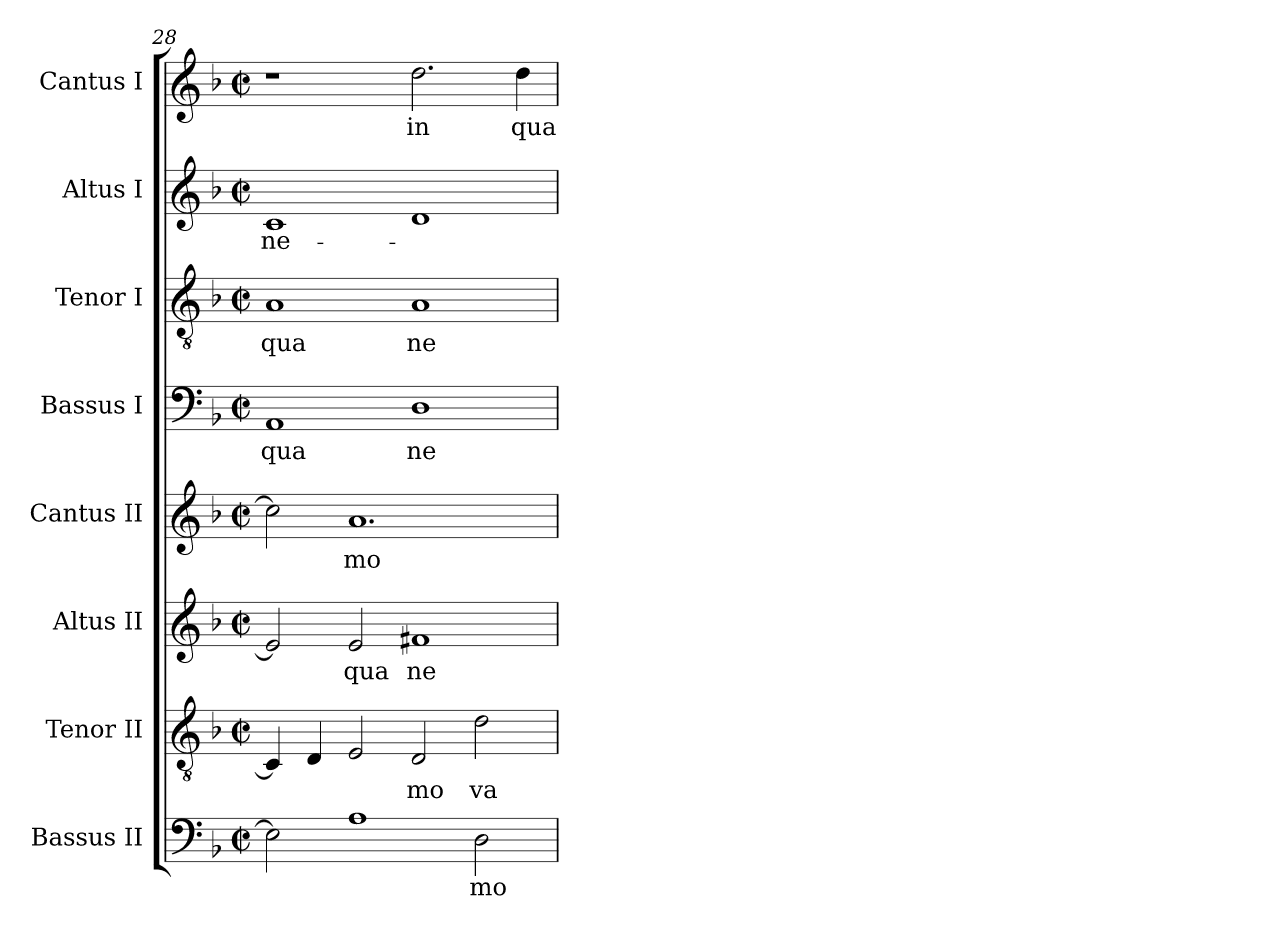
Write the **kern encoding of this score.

**kern	**text	**kern	**text	**kern	**text	**kern	**text	**kern	**text	**kern	**text	**kern	**text	**kern	**text
*part8	*part8	*part7	*part7	*part6	*part6	*part5	*part5	*part4	*part4	*part3	*part3	*part2	*part2	*part1	*part1
*staff8	*staff8	*staff7	*staff7	*staff6	*staff6	*staff5	*staff5	*staff4	*staff4	*staff3	*staff3	*staff2	*staff2	*staff1	*staff1
*I"Bassus II	*	*I"Tenor II	*	*I"Altus II	*	*I"Cantus II	*	*I"Bassus I	*	*I"Tenor I	*	*I"Altus I	*	*I"Cantus I	*
*clefF4	*	*clefGv2	*	*clefG2	*	*clefG2	*	*clefF4	*	*clefGv2	*	*clefG2	*	*clefG2	*
*k[b-]	*	*k[b-]	*	*k[b-]	*	*k[b-]	*	*k[b-]	*	*k[b-]	*	*k[b-]	*	*k[b-]	*
*F:	*	*F:	*	*F:	*	*F:	*	*F:	*	*F:	*	*F:	*	*F:	*
*M2/2	*	*M2/2	*	*M2/2	*	*M2/2	*	*M2/2	*	*M2/2	*	*M2/2	*	*M2/2	*
*met(c|)	*	*met(c|)	*	*met(c|)	*	*met(c|)	*	*met(c|)	*	*met(c|)	*	*met(c|)	*	*met(c|)	*
=28	=28	=28	=28	=28	=28	=28	=28	=28	=28	=28	=28	=28	=28	=28	=28
!	!	!	!	!	!	!	!	!	!LO:LY:b:cj	!	!LO:LY:b:cj	!	!LO:LY:b:cj	!	!
2E\]	.	4C/]	.	2e/]	.	2cc\]	.	1AA	qua	1A	qua	1c	ne-	1r	.
.	.	4D/	.	.	.	.	.	.	.	.	.	.	.	.	.
!	!	!	!	!	!LO:LY:b:cj	!	!LO:LY:b:cj	!	!	!	!	!	!	!	!
1A	.	2E/	.	2e/	qua	1.a	-mo	.	.	.	.	.	.	.	.
!	!	!	!LO:LY:b:cj	!	!LO:LY:b:cj	!	!	!	!LO:LY:b:cj	!	!LO:LY:b:cj	!	!	!	!LO:LY:b:cj
.	.	2D/	-mo	1f#X	ne-	.	.	1D	ne-	1A	ne-	1d	.	2.dd\	in
!	!LO:LY:b:cj	!	!LO:LY:b:cj	!	!	!	!	!	!	!	!	!	!	!	!
2D\	mo	2d\	va-	.	.	.	.	.	.	.	.	.	.	.	.
!	!	!	!	!	!	!	!	!	!	!	!	!	!	!	!LO:LY:b:cj
.	.	.	.	.	.	.	.	.	.	.	.	.	.	4dd\	qua
=	=	=	=	=	=	=	=	=	=	=	=	=	=	=	=
*-	*-	*-	*-	*-	*-	*-	*-	*-	*-	*-	*-	*-	*-	*-	*-
